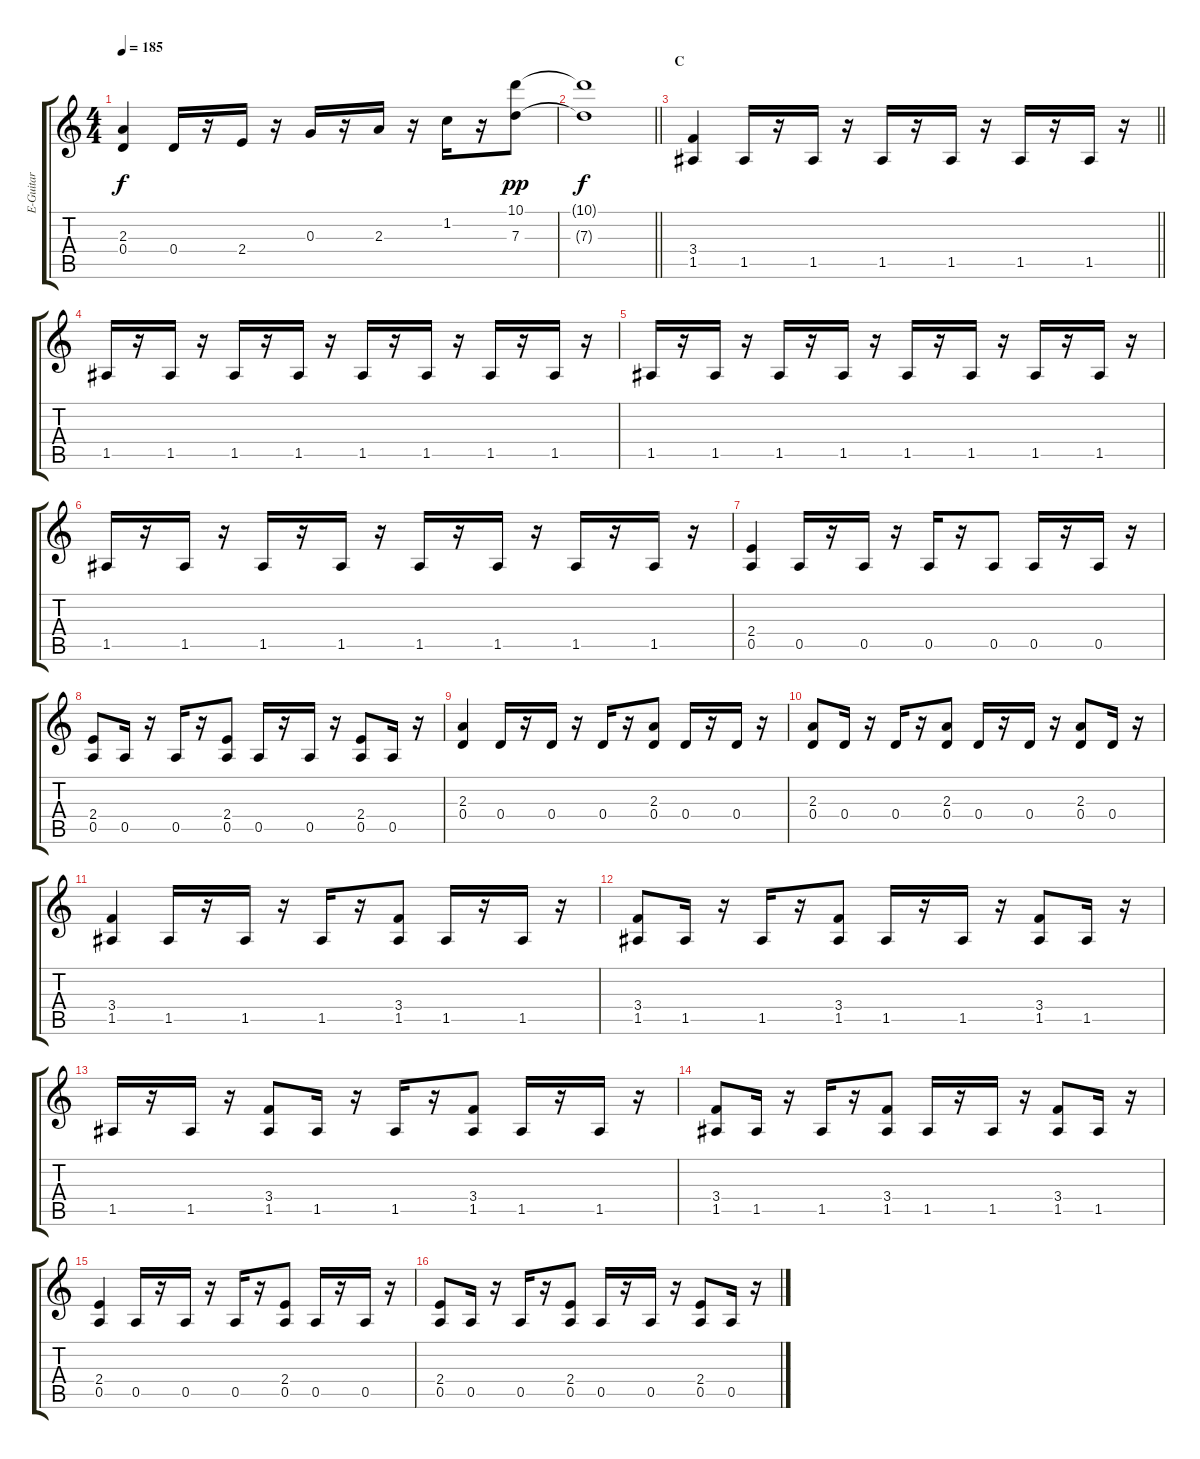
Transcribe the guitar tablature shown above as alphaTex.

\track ("E-Guitar" "E-Guitar") {instrument distortionguitar}
\staff {score tabs}
\tuning (E4 B3 G3 D3 A2 E2) {hide}
\ts (4 4)
\tempo 185
\clef g2
\ks c
(2.3 0.4).4{dy f} 0.4.16 r.16 2.4.16 r.16 0.3.16 r.16 2.3.16 r.16 1.2.16 r.16 (10.1 7.3).8{dy pp} |
\barLineRight lightlight
(10.1{t} 7.3{t}).1{dy f} |
\section ("" "C")
\barLineRight lightlight
(3.4 1.5).4 1.5.16 r.16 1.5.16 r.16 1.5.16 r.16 1.5.16 r.16 1.5.16 r.16 1.5.16 r.16 |
1.5.16 r.16 1.5.16 r.16 1.5.16 r.16 1.5.16 r.16 1.5.16 r.16 1.5.16 r.16 1.5.16 r.16 1.5.16 r.16 |
1.5.16 r.16 1.5.16 r.16 1.5.16 r.16 1.5.16 r.16 1.5.16 r.16 1.5.16 r.16 1.5.16 r.16 1.5.16 r.16 |
1.5.16 r.16 1.5.16 r.16 1.5.16 r.16 1.5.16 r.16 1.5.16 r.16 1.5.16 r.16 1.5.16 r.16 1.5.16 r.16 |
(2.4 0.5).4 0.5.16 r.16 0.5.16 r.16 0.5.16 r.16 0.5.8 0.5.16 r.16 0.5.16 r.16 |
(2.4 0.5).8 0.5.16 r.16 0.5.16 r.16 (2.4 0.5).8 0.5.16 r.16 0.5.16 r.16 (2.4 0.5).8 0.5.16 r.16 |
(2.3 0.4).4 0.4.16 r.16 0.4.16 r.16 0.4.16 r.16 (2.3 0.4).8 0.4.16 r.16 0.4.16 r.16 |
(2.3 0.4).8 0.4.16 r.16 0.4.16 r.16 (2.3 0.4).8 0.4.16 r.16 0.4.16 r.16 (2.3 0.4).8 0.4.16 r.16 |
(3.4 1.5).4 1.5.16 r.16 1.5.16 r.16 1.5.16 r.16 (3.4 1.5).8 1.5.16 r.16 1.5.16 r.16 |
(3.4 1.5).8 1.5.16 r.16 1.5.16 r.16 (3.4 1.5).8 1.5.16 r.16 1.5.16 r.16 (3.4 1.5).8 1.5.16 r.16 |
1.5.16 r.16 1.5.16 r.16 (3.4 1.5).8 1.5.16 r.16 1.5.16 r.16 (3.4 1.5).8 1.5.16 r.16 1.5.16 r.16 |
(3.4 1.5).8 1.5.16 r.16 1.5.16 r.16 (3.4 1.5).8 1.5.16 r.16 1.5.16 r.16 (3.4 1.5).8 1.5.16 r.16 |
(2.4 0.5).4 0.5.16 r.16 0.5.16 r.16 0.5.16 r.16 (2.4 0.5).8 0.5.16 r.16 0.5.16 r.16 |
(2.4 0.5).8 0.5.16 r.16 0.5.16 r.16 (2.4 0.5).8 0.5.16 r.16 0.5.16 r.16 (2.4 0.5).8 0.5.16 r.16
